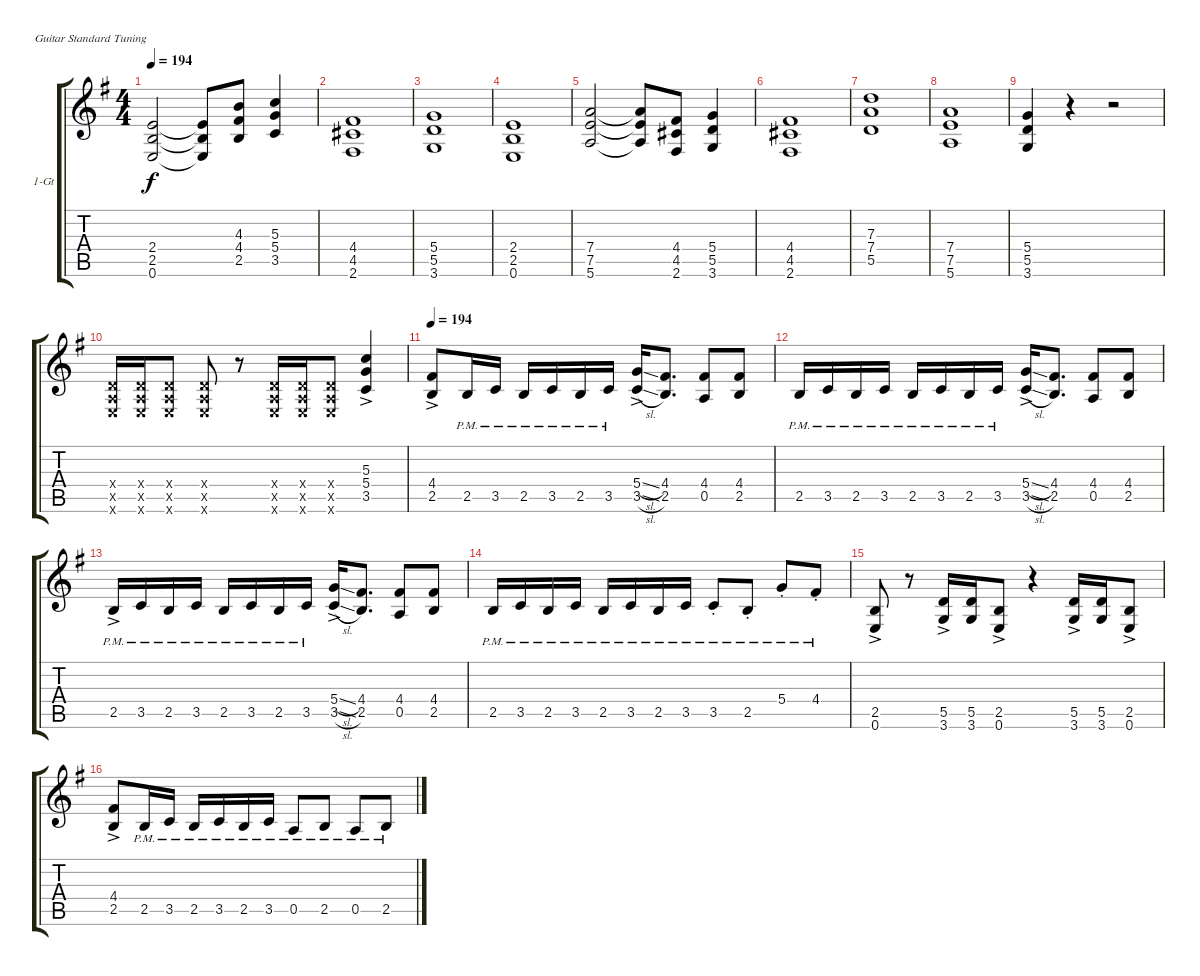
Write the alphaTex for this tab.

\bracketExtendMode groupsimilarinstruments
\firstSystemTrackNameOrientation horizontal
\otherSystemsTrackNameOrientation horizontal
\track ("1-Gt" "1-Gt") {instrument distortionguitar}
\staff {score tabs}
\tuning (E4 B3 G3 D3 A2 E2)
\ts (4 4)
\tempo 194
\clef g2
\scale
1.05549
\ks g
(2.4 2.5 0.6).2{dy f} (2.4{t} 2.5{t} 0.6{t}).8 (4.3 4.4 2.5).8 (5.3 5.4 3.5).4 |
\scale
0.944515 (4.4 4.5 2.6).1 |
\scale
1.05549 (5.4 5.5 3.6).1 |
\scale
0.944515 (2.4 2.5 0.6).1 |
\scale
1.05549 (7.4 7.5 5.6).2 (7.4{t} 7.5{t} 5.6{t}).8 (4.4 4.5 2.6).8 (5.4 5.5 3.6).4 |
\scale
0.944515 (4.4 4.5 2.6).1 |
\scale
1.05549 (7.3 7.4 5.5).1 |
\scale
0.944515 (7.4 7.5 5.6).1 |
\scale
1.05549 (5.4 5.5 3.6).4 r.4 r.2 |
\scale
0.944515 (0.4{x} 0.5{x} 0.6{x}).16 (0.4{x} 0.5{x} 0.6{x}).16 (0.4{x} 0.5{x} 0.6{x}).8 (0.4{x} 0.5{x} 0.6{x}).8 r.8 (0.4{x} 0.5{x} 0.6{x}).16 (0.4{x} 0.5{x} 0.6{x}).16 (0.4{x} 0.5{x} 0.6{x}).8 (5.3{ac} 5.4{ac} 3.5{ac}).4 |
\tempo 194
\scale
1.05549 (4.4{ac} 2.5{ac}).8 2.5{pm}.16 3.5{pm}.16 2.5{pm}.16 3.5{pm}.16 2.5{pm}.16 3.5{pm}.16 (5.4{sl ac} 3.5{sl ac}).16 (4.4 2.5).8{d} (4.4 0.5).8 (4.4 2.5).8 |
\scale
0.944515 2.5{pm}.16 3.5{pm}.16 2.5{pm}.16 3.5{pm}.16 2.5{pm}.16 3.5{pm}.16 2.5{pm}.16 3.5{pm}.16 (5.4{sl ac} 3.5{sl ac}).16 (4.4 2.5).8{d} (4.4 0.5).8 (4.4 2.5).8 |
\scale
1.05549 2.5{ac pm}.16 3.5{pm}.16 2.5{pm}.16 3.5{pm}.16 2.5{pm}.16 3.5{pm}.16 2.5{pm}.16 3.5{pm}.16 (5.4{sl ac} 3.5{sl}).16 (4.4 2.5).8{d} (4.4 0.5).8 (4.4 2.5).8 |
\scale
0.944515 2.5{pm}.16 3.5{pm}.16 2.5{pm}.16 3.5{pm}.16 2.5{pm}.16 3.5{pm}.16 2.5{pm}.16 3.5{pm}.16 3.5{pm st}.8 2.5{pm st}.8 5.4{pm st}.8 4.4{pm st}.8 |
\scale
1.05549 (2.5{ac} 0.6{ac}).8 r.8 (5.5{ac} 3.6{ac}).16 (5.5 3.6).16 (2.5{ac} 0.6{ac}).8 r.4 (5.5{ac} 3.6{ac}).16 (5.5 3.6).16 (2.5{ac} 0.6{ac}).8 |
\scale
0.944515 (4.4{ac} 2.5{ac}).8 2.5{pm}.16 3.5{pm}.16 2.5{pm}.16 3.5{pm}.16 2.5{pm}.16 3.5{pm}.16 0.5{pm}.8 2.5{pm}.8 0.5{pm}.8 2.5{pm}.8
